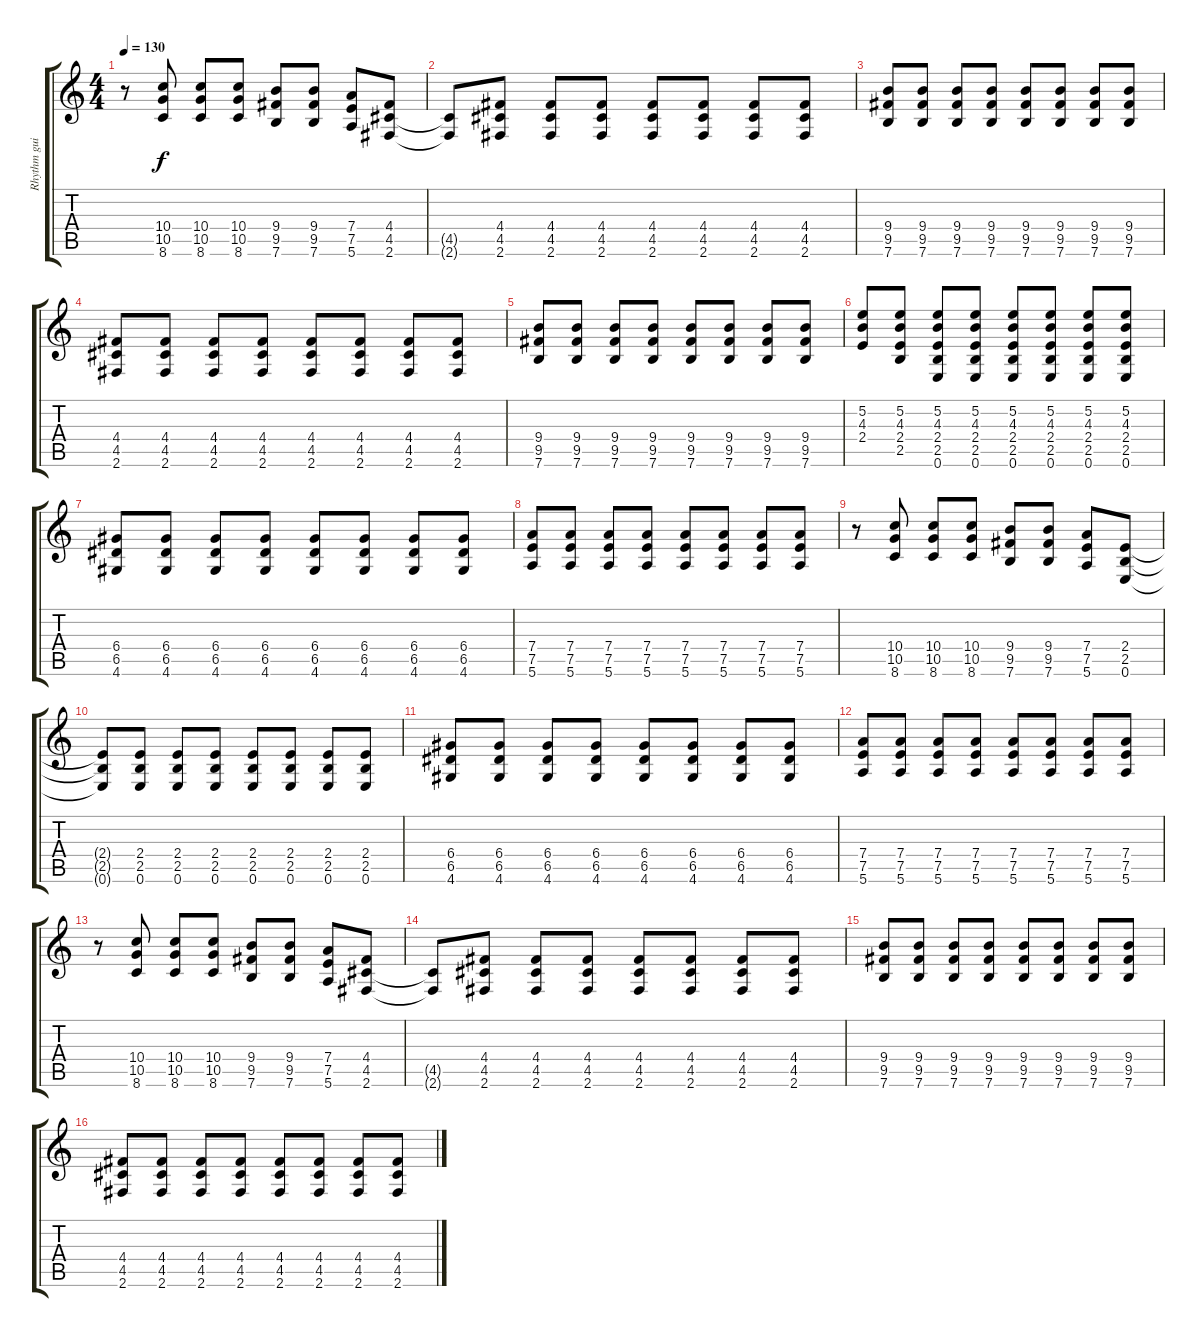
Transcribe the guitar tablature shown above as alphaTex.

\track ("Rhythm guitar" "Rhythm gui") {instrument overdrivenguitar}
\staff {score tabs}
\tuning (E4 B3 G3 D3 A2 E2) {hide}
\ts (4 4)
\tempo 130
\clef g2
\ks c
r.8{dy f} (10.4 10.5 8.6).8 (10.4 10.5 8.6).8 (10.4 10.5 8.6).8 (9.4 9.5 7.6).8 (9.4 9.5 7.6).8 (7.4 7.5 5.6).8 (4.4 4.5 2.6).8 |
(4.5{t} 2.6{t}).8 (4.4 4.5 2.6).8 (4.4 4.5 2.6).8 (4.4 4.5 2.6).8 (4.4 4.5 2.6).8 (4.4 4.5 2.6).8 (4.4 4.5 2.6).8 (4.4 4.5 2.6).8 |
(9.4 9.5 7.6).8 (9.4 9.5 7.6).8 (9.4 9.5 7.6).8 (9.4 9.5 7.6).8 (9.4 9.5 7.6).8 (9.4 9.5 7.6).8 (9.4 9.5 7.6).8 (9.4 9.5 7.6).8 |
(4.4 4.5 2.6).8 (4.4 4.5 2.6).8 (4.4 4.5 2.6).8 (4.4 4.5 2.6).8 (4.4 4.5 2.6).8 (4.4 4.5 2.6).8 (4.4 4.5 2.6).8 (4.4 4.5 2.6).8 |
(9.4 9.5 7.6).8 (9.4 9.5 7.6).8 (9.4 9.5 7.6).8 (9.4 9.5 7.6).8 (9.4 9.5 7.6).8 (9.4 9.5 7.6).8 (9.4 9.5 7.6).8 (9.4 9.5 7.6).8 |
(5.2 4.3 2.4).8 (5.2 4.3 2.4 2.5).8 (5.2 4.3 2.4 2.5 0.6).8 (5.2 4.3 2.4 2.5 0.6).8 (5.2 4.3 2.4 2.5 0.6).8 (5.2 4.3 2.4 2.5 0.6).8 (5.2 4.3 2.4 2.5 0.6).8 (5.2 4.3 2.4 2.5 0.6).8 |
(6.4 6.5 4.6).8 (6.4 6.5 4.6).8 (6.4 6.5 4.6).8 (6.4 6.5 4.6).8 (6.4 6.5 4.6).8 (6.4 6.5 4.6).8 (6.4 6.5 4.6).8 (6.4 6.5 4.6).8 |
(7.4 7.5 5.6).8 (7.4 7.5 5.6).8 (7.4 7.5 5.6).8 (7.4 7.5 5.6).8 (7.4 7.5 5.6).8 (7.4 7.5 5.6).8 (7.4 7.5 5.6).8 (7.4 7.5 5.6).8 |
r.8 (10.4 10.5 8.6).8 (10.4 10.5 8.6).8 (10.4 10.5 8.6).8 (9.4 9.5 7.6).8 (9.4 9.5 7.6).8 (7.4 7.5 5.6).8 (2.4 2.5 0.6).8 |
(2.4{t} 2.5{t} 0.6{t}).8 (2.4 2.5 0.6).8 (2.4 2.5 0.6).8 (2.4 2.5 0.6).8 (2.4 2.5 0.6).8 (2.4 2.5 0.6).8 (2.4 2.5 0.6).8 (2.4 2.5 0.6).8 |
(6.4 6.5 4.6).8 (6.4 6.5 4.6).8 (6.4 6.5 4.6).8 (6.4 6.5 4.6).8 (6.4 6.5 4.6).8 (6.4 6.5 4.6).8 (6.4 6.5 4.6).8 (6.4 6.5 4.6).8 |
(7.4 7.5 5.6).8 (7.4 7.5 5.6).8 (7.4 7.5 5.6).8 (7.4 7.5 5.6).8 (7.4 7.5 5.6).8 (7.4 7.5 5.6).8 (7.4 7.5 5.6).8 (7.4 7.5 5.6).8 |
r.8 (10.4 10.5 8.6).8 (10.4 10.5 8.6).8 (10.4 10.5 8.6).8 (9.4 9.5 7.6).8 (9.4 9.5 7.6).8 (7.4 7.5 5.6).8 (4.4 4.5 2.6).8 |
(4.5{t} 2.6{t}).8 (4.4 4.5 2.6).8 (4.4 4.5 2.6).8 (4.4 4.5 2.6).8 (4.4 4.5 2.6).8 (4.4 4.5 2.6).8 (4.4 4.5 2.6).8 (4.4 4.5 2.6).8 |
(9.4 9.5 7.6).8 (9.4 9.5 7.6).8 (9.4 9.5 7.6).8 (9.4 9.5 7.6).8 (9.4 9.5 7.6).8 (9.4 9.5 7.6).8 (9.4 9.5 7.6).8 (9.4 9.5 7.6).8 |
(4.4 4.5 2.6).8 (4.4 4.5 2.6).8 (4.4 4.5 2.6).8 (4.4 4.5 2.6).8 (4.4 4.5 2.6).8 (4.4 4.5 2.6).8 (4.4 4.5 2.6).8 (4.4 4.5 2.6).8
